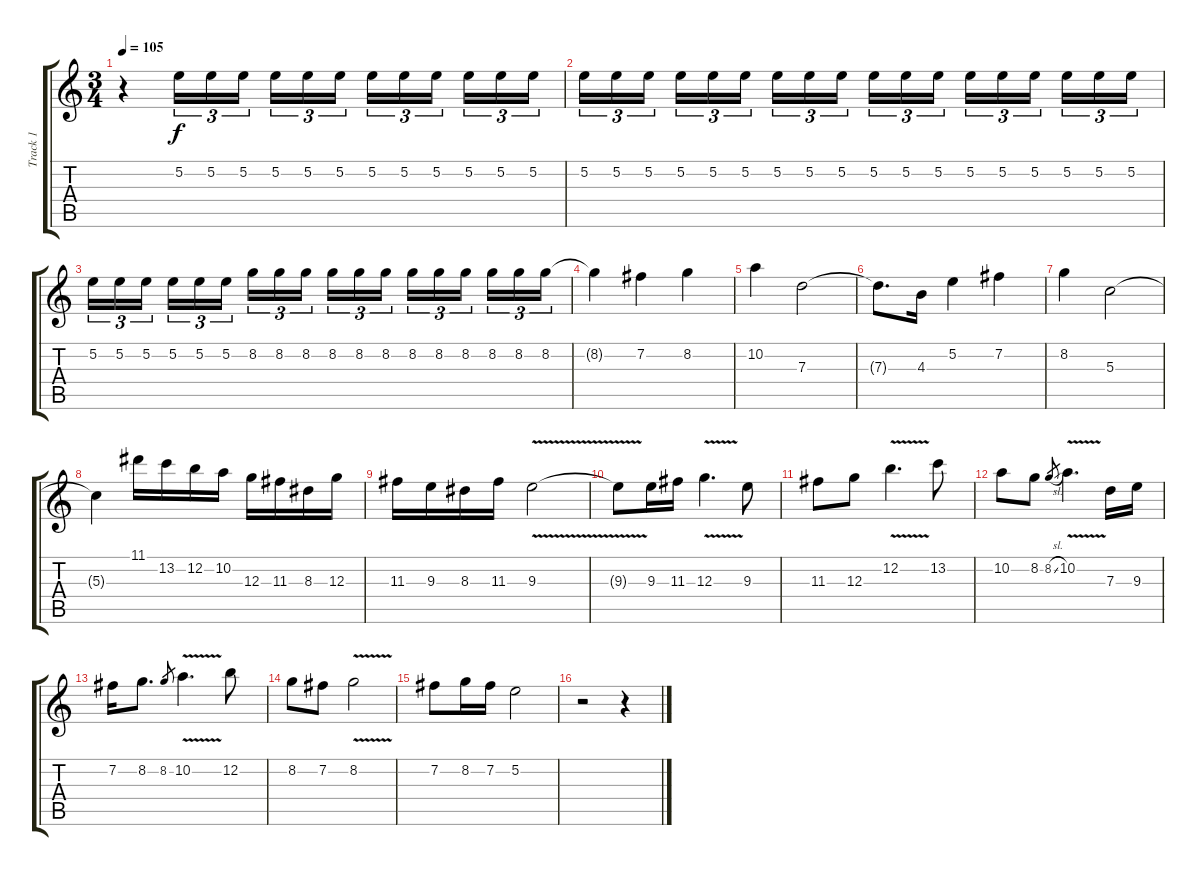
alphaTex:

\track ("Track 1" "Track 1") {instrument acousticguitarsteel}
\staff {score tabs}
\tuning (E4 B3 G3 D3 A2 E2) {hide}
\ts (3 4)
\tempo 105
\clef g2
\ks c
r.4{dy f} 5.2.16{tu (3 2)} 5.2.16{tu (3 2)} 5.2.16{tu (3 2) beam splitsecondary} 5.2.16{tu (3 2)} 5.2.16{tu (3 2)} 5.2.16{tu (3 2)} 5.2.16{tu (3 2)} 5.2.16{tu (3 2)} 5.2.16{tu (3 2) beam splitsecondary} 5.2.16{tu (3 2)} 5.2.16{tu (3 2)} 5.2.16{tu (3 2)} |
5.2.16{tu (3 2)} 5.2.16{tu (3 2)} 5.2.16{tu (3 2) beam splitsecondary} 5.2.16{tu (3 2)} 5.2.16{tu (3 2)} 5.2.16{tu (3 2)} 5.2.16{tu (3 2)} 5.2.16{tu (3 2)} 5.2.16{tu (3 2) beam splitsecondary} 5.2.16{tu (3 2)} 5.2.16{tu (3 2)} 5.2.16{tu (3 2)} 5.2.16{tu (3 2)} 5.2.16{tu (3 2)} 5.2.16{tu (3 2) beam splitsecondary} 5.2.16{tu (3 2)} 5.2.16{tu (3 2)} 5.2.16{tu (3 2)} |
5.2.16{tu (3 2)} 5.2.16{tu (3 2)} 5.2.16{tu (3 2) beam splitsecondary} 5.2.16{tu (3 2)} 5.2.16{tu (3 2)} 5.2.16{tu (3 2)} 8.2.16{tu (3 2)} 8.2.16{tu (3 2)} 8.2.16{tu (3 2) beam splitsecondary} 8.2.16{tu (3 2)} 8.2.16{tu (3 2)} 8.2.16{tu (3 2)} 8.2.16{tu (3 2)} 8.2.16{tu (3 2)} 8.2.16{tu (3 2) beam splitsecondary} 8.2.16{tu (3 2)} 8.2.16{tu (3 2)} 8.2.16{tu (3 2)} |
8.2{t}.4 7.2.4 8.2.4 |
10.2.4 7.3.2 |
7.3{t}.8{d} 4.3.16 5.2.4 7.2.4 |
8.2.4 5.3.2 |
5.3{t}.4 11.1.16 13.2.16 12.2.16 10.2.16 12.3.16 11.3.16 8.3.16 12.3.16 |
11.3.16 9.3.16 8.3.16 11.3.16 9.3{v}.2 |
9.3{t}.8 9.3.16 11.3.16 12.3{v}.4{d} 9.3.8 |
11.3.8 12.3.8 12.2{v}.4{d} 13.2.8 |
10.2.8 8.2.8 8.2{sl}.8{gr} 10.2{v}.4{d} 7.3.16 9.3.16 |
7.2.16 8.2.8{d} 8.2.8{gr} 10.2{v}.4{d} 12.2.8 |
8.2.8 7.2.8 8.2{v}.2 |
7.2.8 8.2.16 7.2.16 5.2.2 |
r.2 r.4
